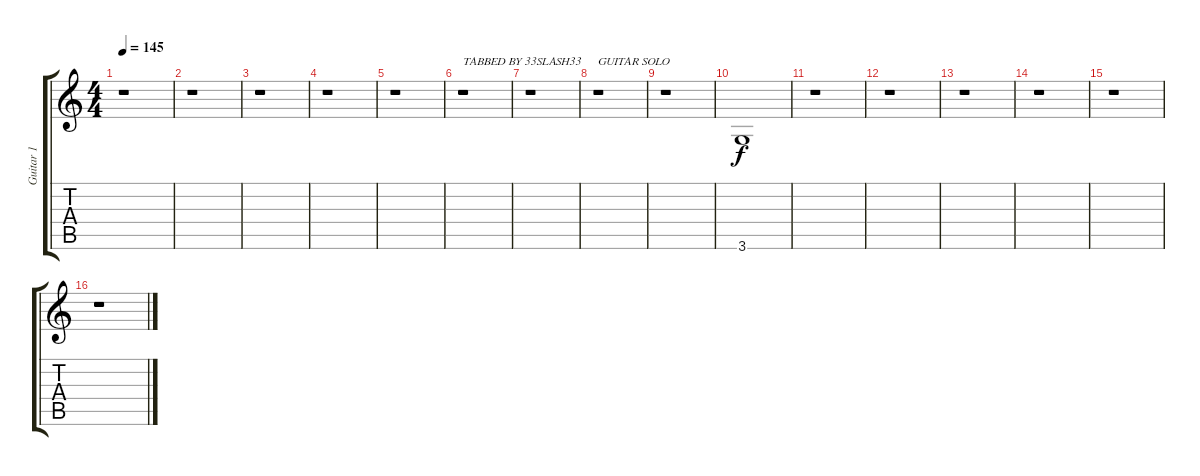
\track ("Guitar 1" "Guitar 1") {instrument acousticguitarnylon}
\staff {score tabs}
\tuning (E4 B3 G3 D3 A2 E2) {hide}
\ts (4 4)
\tempo 145
\clef g2
\ks c
r.1{dy f} |
r.1 |
r.1 |
r.1 |
r.1 |
r.1{txt "TABBED BY 33SLASH33"} |
r.1 |
r.1{txt "GUITAR SOLO"} |
r.1 |
3.6.1 |
r.1 |
r.1 |
r.1 |
r.1 |
r.1 |
r.1
